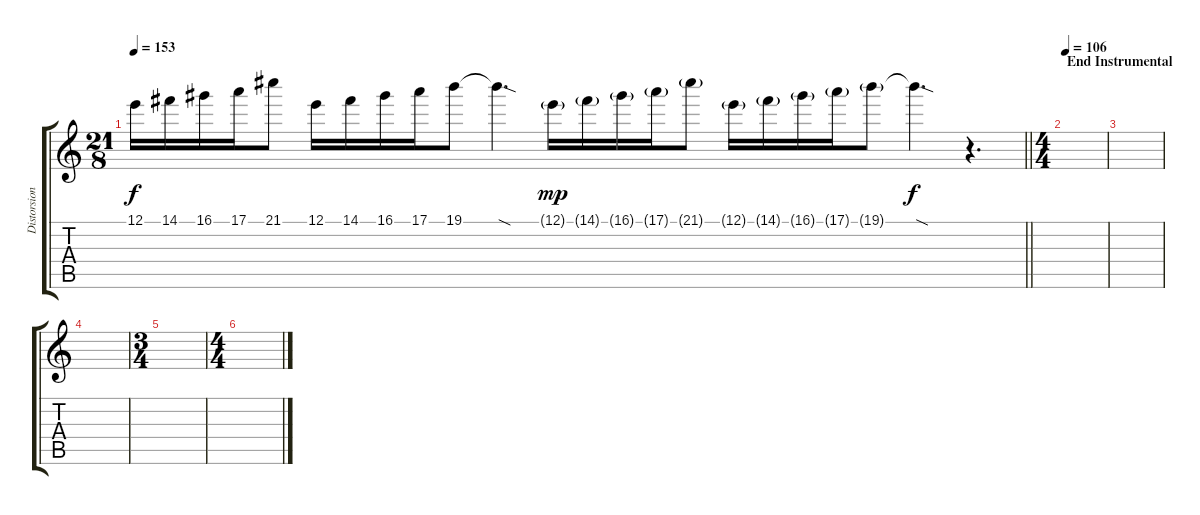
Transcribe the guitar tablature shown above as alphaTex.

\track ("Distorsion Guitar" "Distorsion") {instrument overdrivenguitar}
\staff {score tabs}
\tuning (E4 B3 G3 D3 A2 E2) {hide}
\ts (21 8)
\tempo 153
\clef g2
\barLineRight lightlight
\ks c
12.1.16{dy f} 14.1.16 16.1.16 17.1.16 21.1.8 12.1.16 14.1.16 16.1.16 17.1.16 19.1.8 19.1{sod t}.4{d} 12.1{g}.16{dy mp} 14.1{g}.16 16.1{g}.16 17.1{g}.16 21.1{g}.8 12.1{g}.16 14.1{g}.16 16.1{g}.16 17.1{g}.16 19.1{g}.8 19.1{sod t}.4{d dy f} r.4{d} |
\ts (4 4)
\section ("" "End Instrumental")
\tempo 106
|
|
|
\ts (3 4)
|
\ts (4 4)
